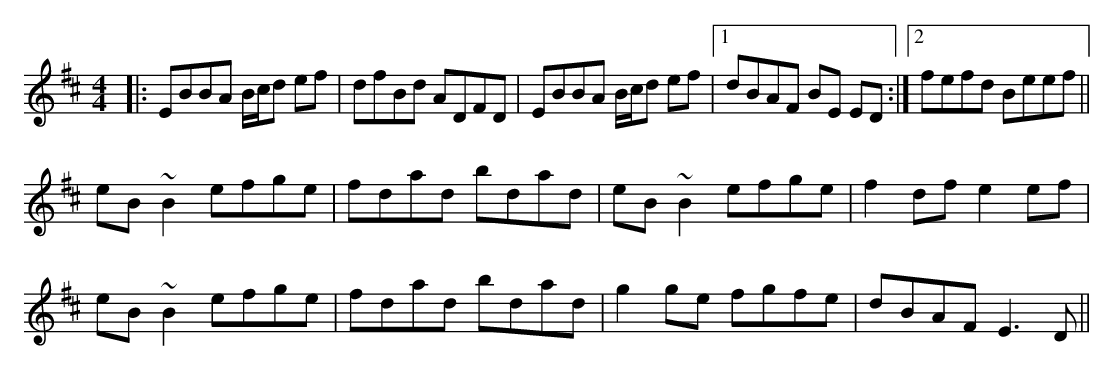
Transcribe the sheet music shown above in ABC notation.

X:1
M:4/4
K:Edor
|:EBBA B/c/d ef|dfBd ADFD|EBBA B/c/d ef|1 dBAF BE ED:|2 fefd Beef||
eB~B2 efge|fdad bdad|eB~B2 efge|f2df e2ef|
eB~B2 efge|fdad bdad|g2ge fgfe|dBAF E3D||
